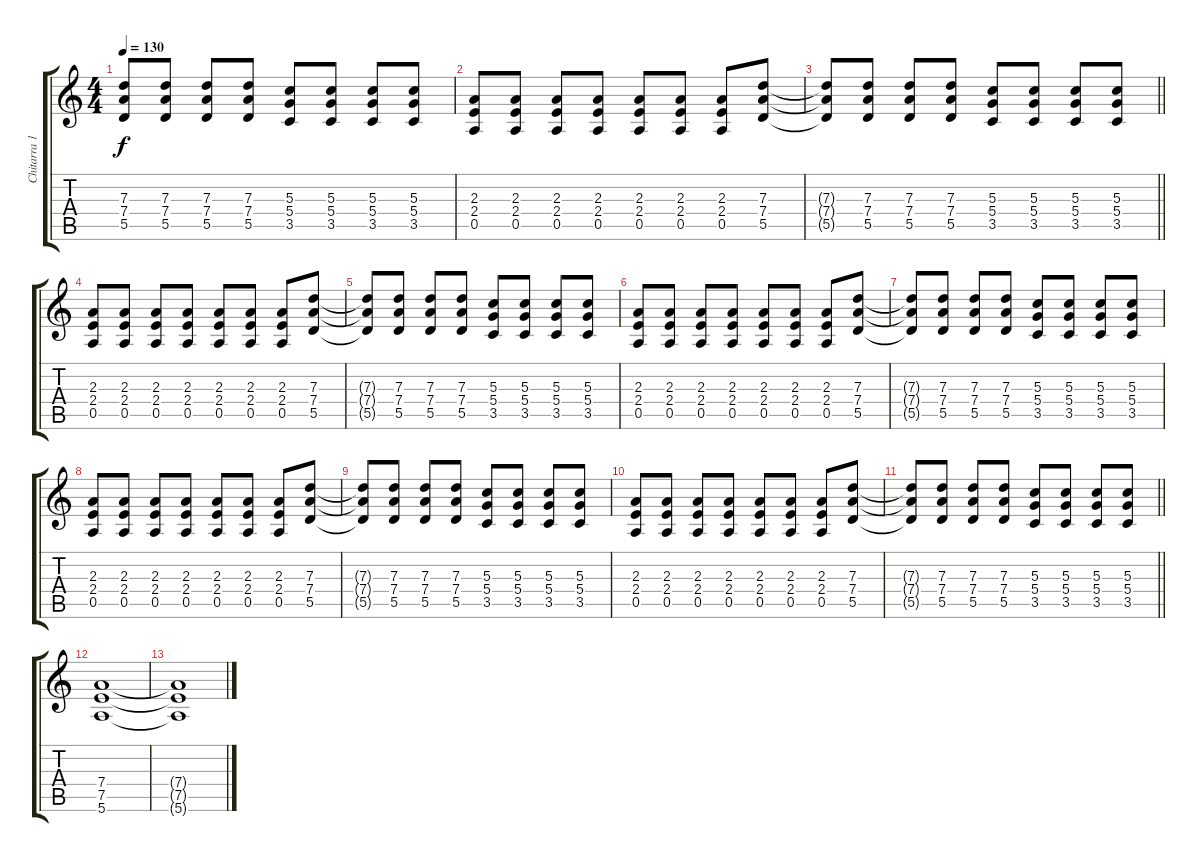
\track ("Chitarra 1" "Chitarra 1") {instrument overdrivenguitar}
\staff {score tabs}
\tuning (E4 B3 G3 D3 A2 E2) {hide}
\ts (4 4)
\tempo 130
\clef g2
\ks c
(7.3{t} 7.4{t} 5.5{t}).8{dy f} (7.3 7.4 5.5).8 (7.3 7.4 5.5).8 (7.3 7.4 5.5).8 (5.3 5.4 3.5).8 (5.3 5.4 3.5).8 (5.3 5.4 3.5).8 (5.3 5.4 3.5).8 |
(2.3 2.4 0.5).8 (2.3 2.4 0.5).8 (2.3 2.4 0.5).8 (2.3 2.4 0.5).8 (2.3 2.4 0.5).8 (2.3 2.4 0.5).8 (2.3 2.4 0.5).8 (7.3 7.4 5.5).8 |
\barLineRight lightlight
(7.3{t} 7.4{t} 5.5{t}).8 (7.3 7.4 5.5).8 (7.3 7.4 5.5).8 (7.3 7.4 5.5).8 (5.3 5.4 3.5).8 (5.3 5.4 3.5).8 (5.3 5.4 3.5).8 (5.3 5.4 3.5).8 |
(2.3 2.4 0.5).8 (2.3 2.4 0.5).8 (2.3 2.4 0.5).8 (2.3 2.4 0.5).8 (2.3 2.4 0.5).8 (2.3 2.4 0.5).8 (2.3 2.4 0.5).8 (7.3 7.4 5.5).8 |
(7.3{t} 7.4{t} 5.5{t}).8 (7.3 7.4 5.5).8 (7.3 7.4 5.5).8 (7.3 7.4 5.5).8 (5.3 5.4 3.5).8 (5.3 5.4 3.5).8 (5.3 5.4 3.5).8 (5.3 5.4 3.5).8 |
(2.3 2.4 0.5).8 (2.3 2.4 0.5).8 (2.3 2.4 0.5).8 (2.3 2.4 0.5).8 (2.3 2.4 0.5).8 (2.3 2.4 0.5).8 (2.3 2.4 0.5).8 (7.3 7.4 5.5).8 |
(7.3{t} 7.4{t} 5.5{t}).8 (7.3 7.4 5.5).8 (7.3 7.4 5.5).8 (7.3 7.4 5.5).8 (5.3 5.4 3.5).8 (5.3 5.4 3.5).8 (5.3 5.4 3.5).8 (5.3 5.4 3.5).8 |
(2.3 2.4 0.5).8 (2.3 2.4 0.5).8 (2.3 2.4 0.5).8 (2.3 2.4 0.5).8 (2.3 2.4 0.5).8 (2.3 2.4 0.5).8 (2.3 2.4 0.5).8 (7.3 7.4 5.5).8 |
(7.3{t} 7.4{t} 5.5{t}).8 (7.3 7.4 5.5).8 (7.3 7.4 5.5).8 (7.3 7.4 5.5).8 (5.3 5.4 3.5).8 (5.3 5.4 3.5).8 (5.3 5.4 3.5).8 (5.3 5.4 3.5).8 |
(2.3 2.4 0.5).8 (2.3 2.4 0.5).8 (2.3 2.4 0.5).8 (2.3 2.4 0.5).8 (2.3 2.4 0.5).8 (2.3 2.4 0.5).8 (2.3 2.4 0.5).8 (7.3 7.4 5.5).8 |
\barLineRight lightlight
(7.3{t} 7.4{t} 5.5{t}).8 (7.3 7.4 5.5).8 (7.3 7.4 5.5).8 (7.3 7.4 5.5).8 (5.3 5.4 3.5).8 (5.3 5.4 3.5).8 (5.3 5.4 3.5).8 (5.3 5.4 3.5).8 |
(7.4 7.5 5.6).1 |
(7.4{t} 7.5{t} 5.6{t}).1
